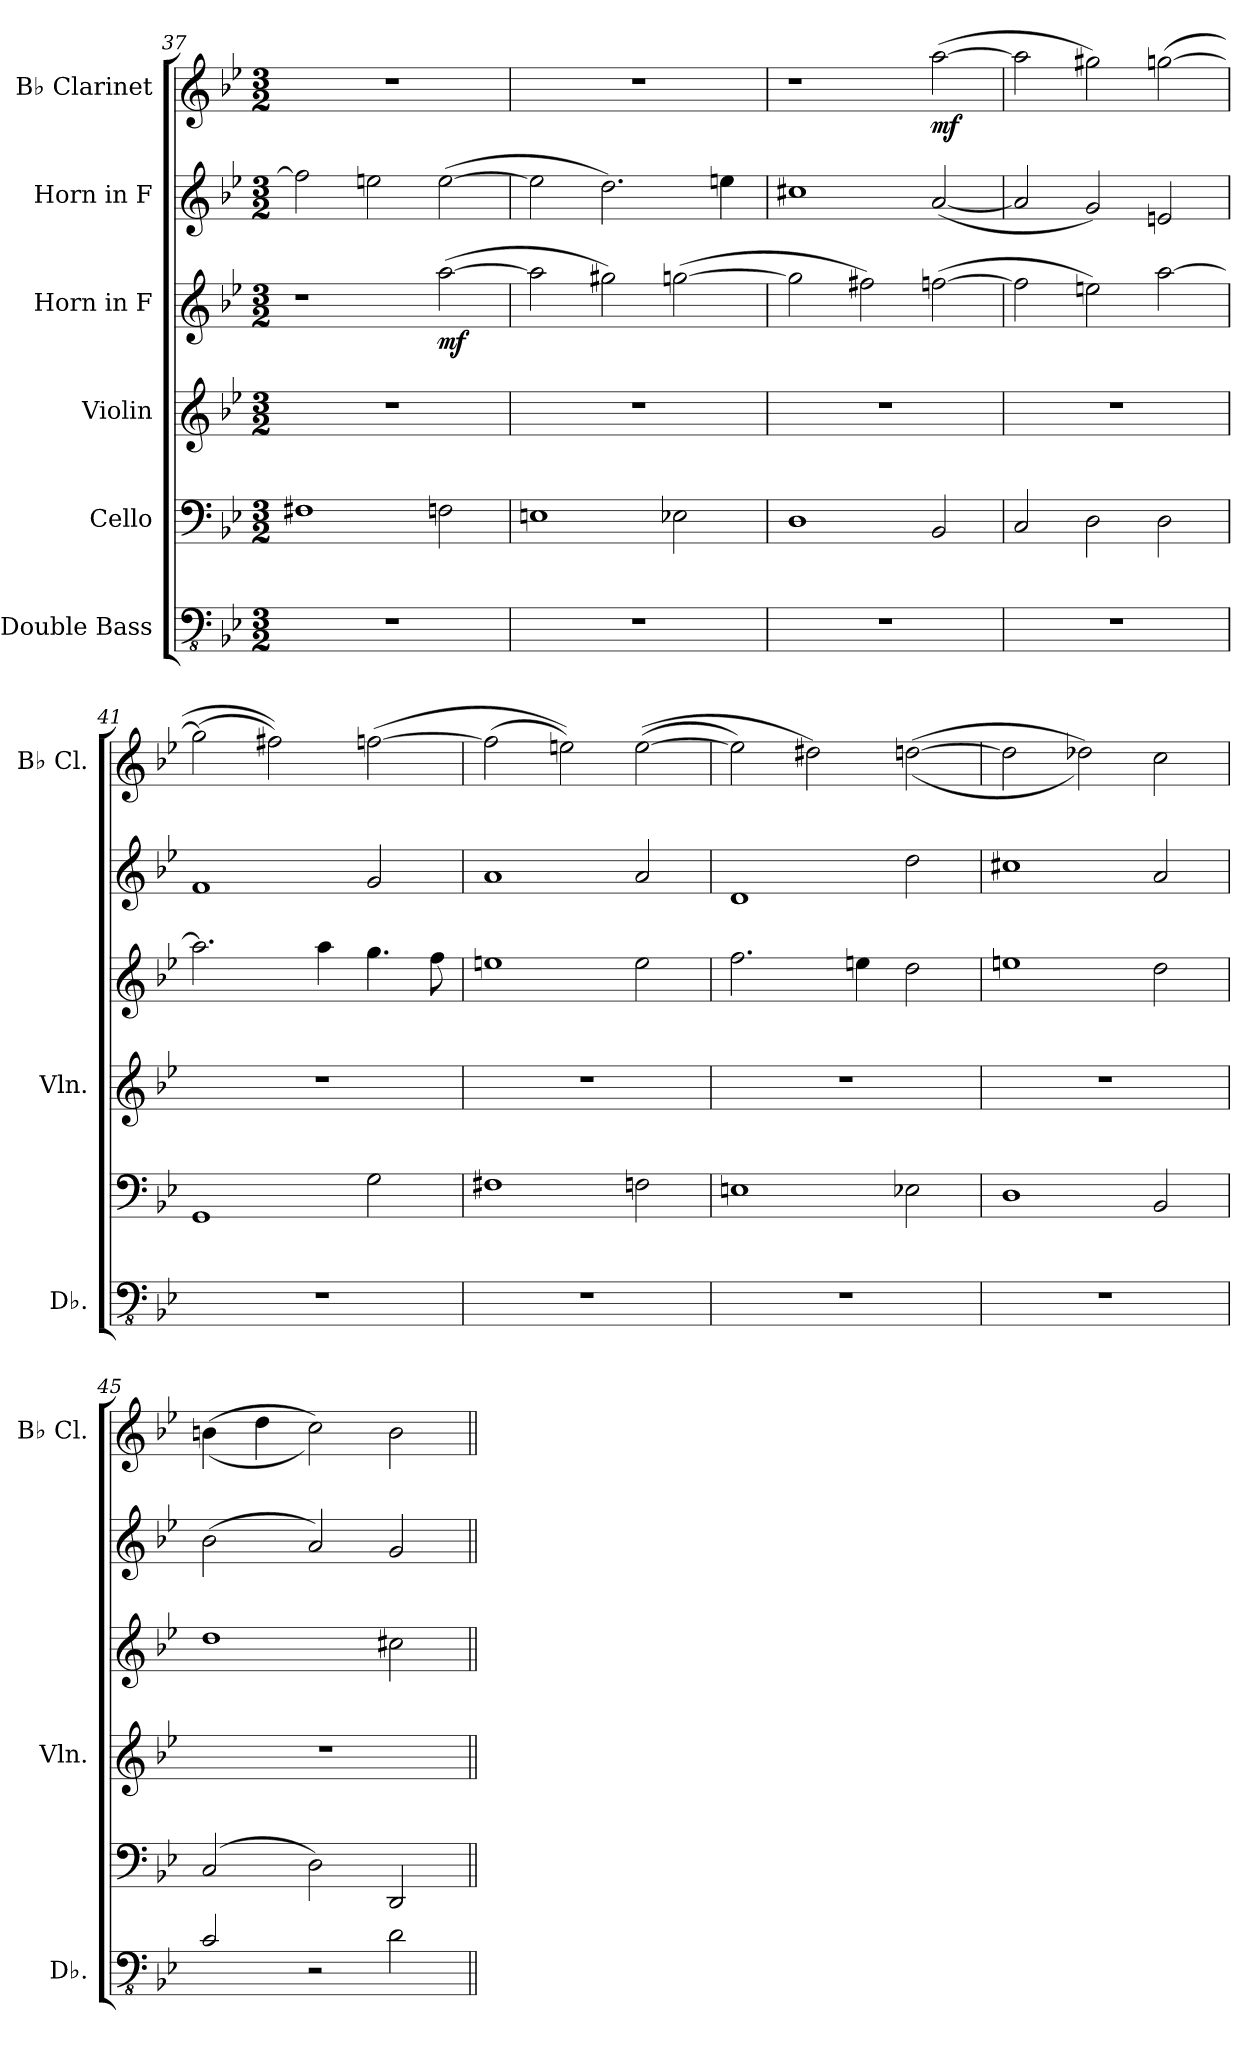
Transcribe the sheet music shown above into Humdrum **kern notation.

**kern	**kern	**kern	**kern	**dynam	**kern	**kern	**dynam
*part6	*part5	*part4	*part3	*part3	*part2	*part1	*part1
*staff6	*staff5	*staff4	*staff3	*staff3	*staff2	*staff1	*staff1
*I"Double Bass	*I"Cello	*I"Violin	*I"Horn in F	*	*I"Horn in F	*I"B♭ Clarinet	*
*I'Db.	*	*I'Vln.	*	*	*	*I'B♭ Cl.	*
!!LO:LB:g=z
*clefFv4	*clefF4	*clefG2	*clefG2	*	*clefG2	*clefG2	*
*ITrd7c12	*	*	*ITrd4c7	*	*ITrd4c7	*ITrd1c2	*
*k[b-e-]	*k[b-e-]	*k[b-e-]	*k[b-e-a-]	*	*k[b-e-a-]	*k[b-e-a-d-]	*
*M3/2	*M3/2	*M3/2	*M3/2	*	*M3/2	*M3/2	*
=37	=37	=37	=37	=37	=37	=37	=37
1.r	1F#X	1.r	1r	.	2b-\]	1.r	.
.	.	.	.	.	2an\	.	.
!	!	!	!	!LO:DY:b	!	!	!
.	2Fn\	.	([2dd\	mf	([2a\	.	.
=38	=38	=38	=38	=38	=38	=38	=38
1.r	1En	1.r	2dd\]	.	2a\]	1.r	.
.	.	.	2cc#X\)	.	2.g\)	.	.
.	2E-X\	.	([2ccn\	.	.	.	.
.	.	.	.	.	4an\	.	.
=39	=39	=39	=39	=39	=39	=39	=39
1.r	1D	1.r	2cc\]	.	1f#X	1r	.
.	.	.	2bn\)	.	.	.	.
!	!	!	!	!	!	!	!LO:DY:b
.	2BB-/	.	([2b-X\	.	([2d/	([2gg\	mf
=40	=40	=40	=40	=40	=40	=40	=40
1.r	2C/	1.r	2b-\]	.	2d/]	2gg\]	.
.	2D\	.	2an\)	.	2c/)	2ff#X\)	.
.	2D\	.	[2dd\	.	2An/	([2ffn\	.
=41	=41	=41	=41	=41	=41	=41	=41
1.r	1GG	1.r	2.dd\]	.	1B-	(2ff\]	.
.	.	.	.	.	.	2een\))	.
.	.	.	4dd\	.	.	.	.
.	2G\	.	4.cc\	.	2c/	([2ee-X\	.
.	.	.	8b-\	.	.	.	.
=42	=42	=42	=42	=42	=42	=42	=42
1.r	1F#X	1.r	1an	.	1d	(2ee-\]	.
.	.	.	.	.	.	2ddn\))	.
.	2Fn\	.	2a\	.	2d/	(([2dd\	.
=43	=43	=43	=43	=43	=43	=43	=43
1.r	1En	1.r	2.b-\	.	1G	2dd\])	.
.	.	.	.	.	.	2cc#X\)	.
.	.	.	4an\	.	.	.	.
.	2E-X\	.	2g\	.	2g\	(([2ccn\	.
=44	=44	=44	=44	=44	=44	=44	=44
1.r	1D	1.r	1an	.	1f#X	2cc\]	.
.	.	.	.	.	.	2cc-X\))	.
.	2BB-/	.	2g\	.	2d/	2b-\	.
=45	=45	=45	=45	=45	=45	=45	=45
2CC/	(2C/	1.r	1g	.	(2e-\	(>(4an\	.
.	.	.	.	.	.	4cc\	.
2r	2D\)	.	.	.	2d/)	2b-\))	.
2DD\	2DD/	.	2f#X\	.	2c/	2a\	.
=||	=||	=||	=||	=||	=||	=||	=||
*-	*-	*-	*-	*-	*-	*-	*-
